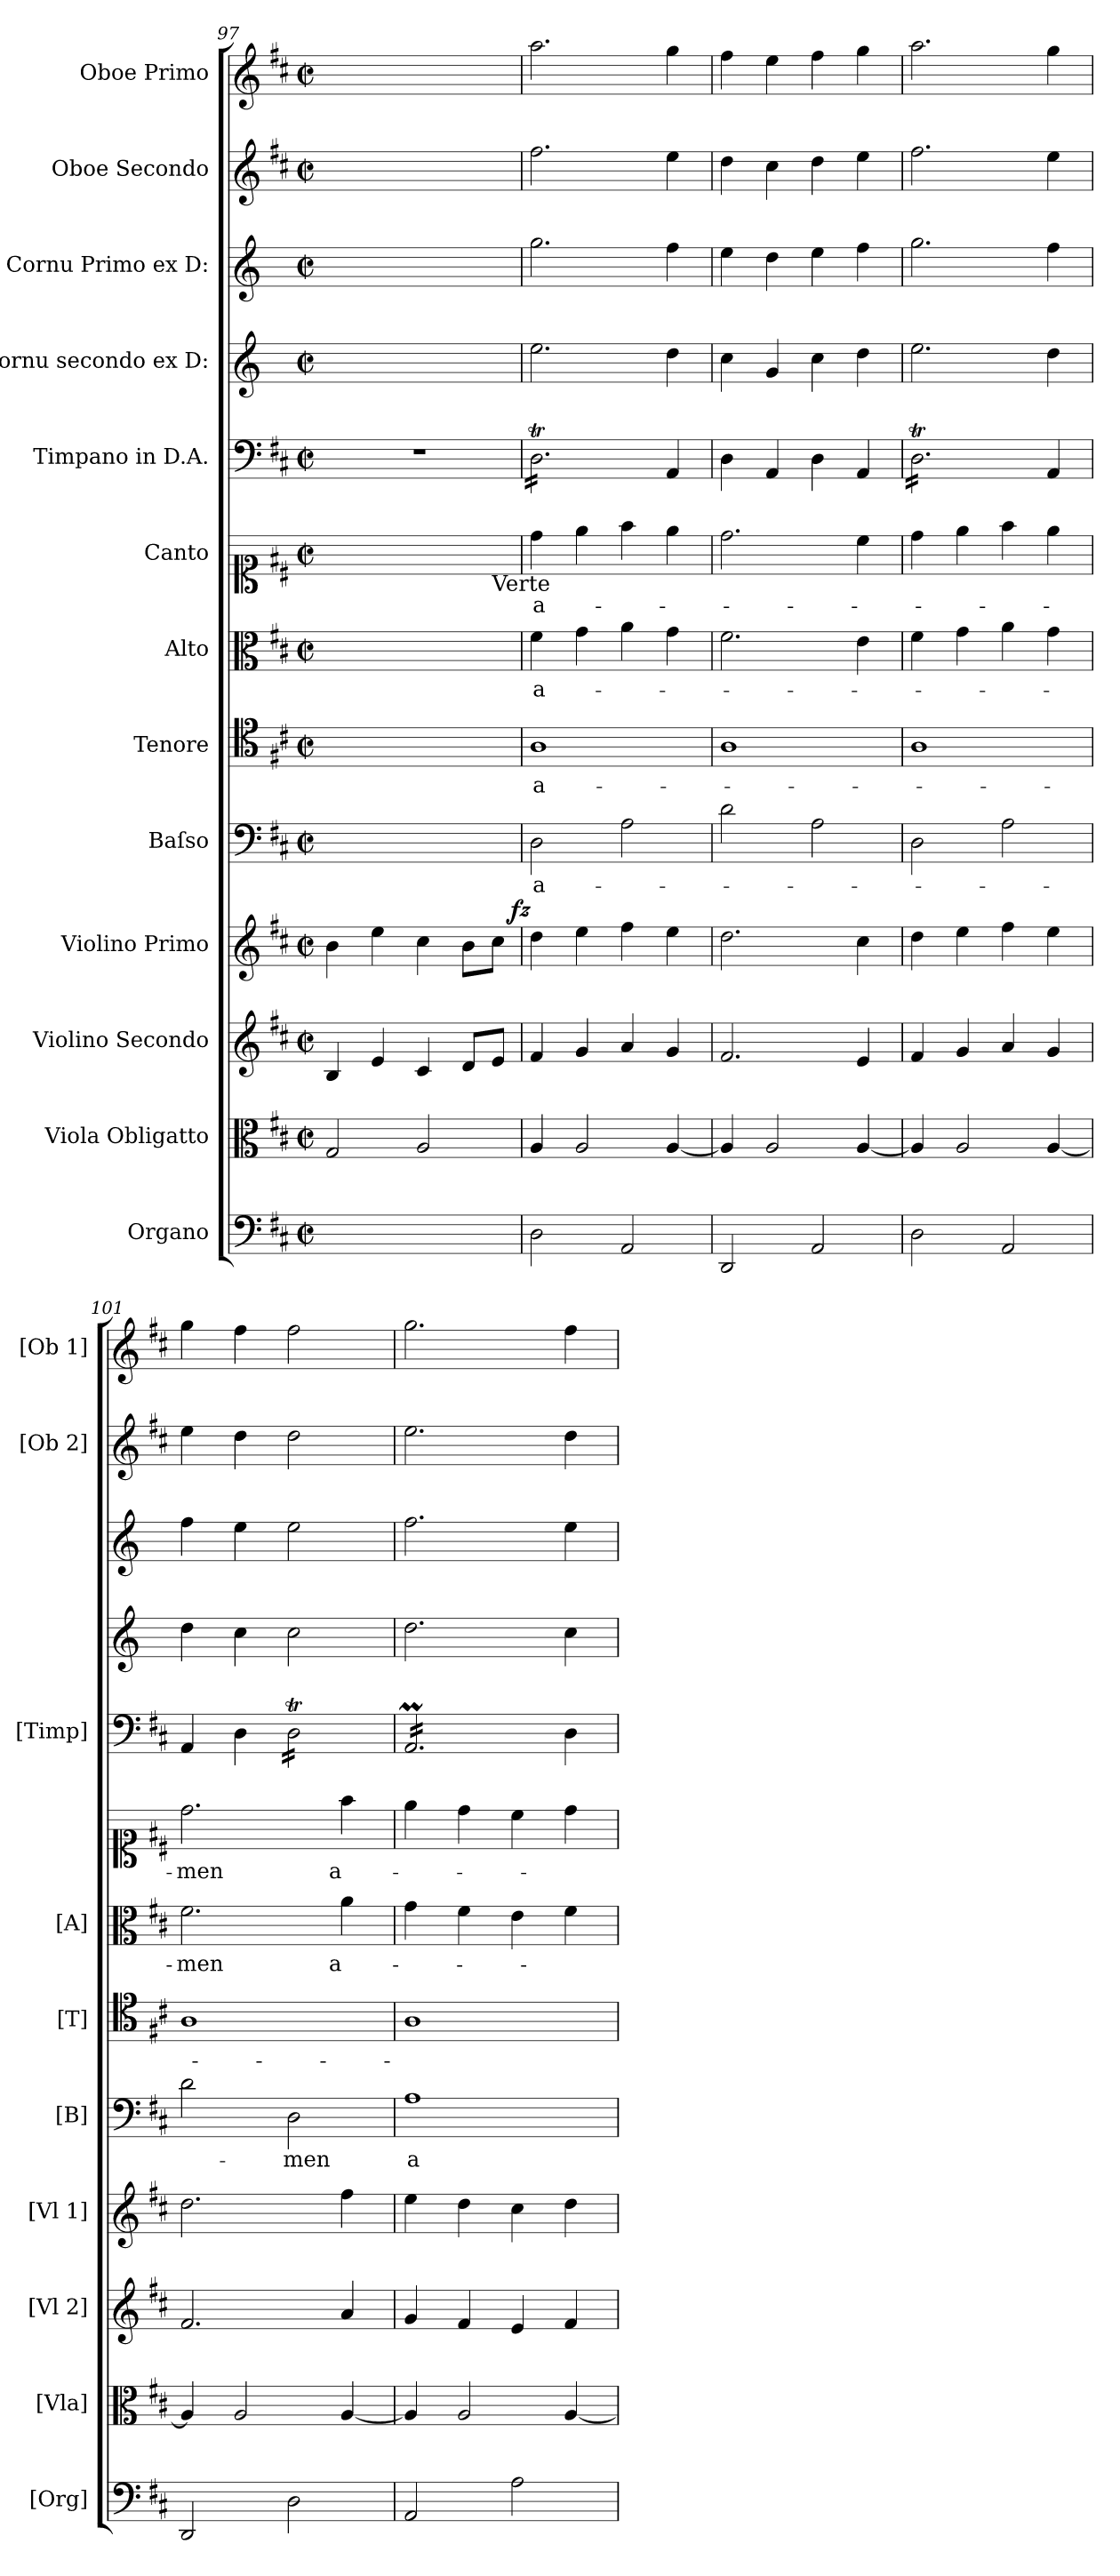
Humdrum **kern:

**kern	**kern	**dynam	**kern	**dynam	**kern	**dynam	**kern	**text	**kern	**text	**kern	**text	**kern	**text	**kern	**kern	**kern	**kern	**kern
*part13	*part12	*part12	*part11	*part11	*part10	*part10	*part9	*part9	*part8	*part8	*part7	*part7	*part6	*part6	*part5	*part4	*part3	*part2	*part1
*staff13	*staff12	*staff12	*staff11	*staff11	*staff10	*staff10	*staff9	*staff9	*staff8	*staff8	*staff7	*staff7	*staff6	*staff6	*staff5	*staff4	*staff3	*staff2	*staff1
*I"Organo	*I"Viola Obligatto	*	*I"Violino Secondo	*	*I"Violino Primo	*	*I"Baſso	*	*I"Tenore	*	*I"Alto	*	*I"Canto	*	*I"Timpano in D.A.	*I"Cornu secondo ex D:	*I"Cornu Primo ex D:	*I"Oboe Secondo	*I"Oboe Primo
*I'[Org]	*I'[Vla]	*	*I'[Vl 2]	*	*I'[Vl 1]	*	*I'[B]	*	*I'[T]	*	*I'[A]	*	*	*	*I'[Timp]	*	*	*I'[Ob 2]	*I'[Ob 1]
*clefF4	*clefC3	*	*clefG2	*	*clefG2	*	*clefF4	*	*clefC4	*	*clefC3	*	*clefC1	*	*clefF4	*clefG2	*clefG2	*clefG2	*clefG2
*	*	*	*	*	*	*	*	*	*	*	*	*	*	*	*	*ITrd6c10	*ITrd6c10	*	*
*k[f#c#]	*k[f#c#]	*	*k[f#c#]	*	*k[f#c#]	*	*k[f#c#]	*	*k[f#c#]	*	*k[f#c#]	*	*k[f#c#]	*	*k[f#c#]	*k[f#c#]	*k[f#c#]	*k[f#c#]	*k[f#c#]
*D:	*D:	*	*D:	*	*D:	*	*D:	*	*D:	*	*D:	*	*D:	*	*D:	*D:	*D:	*D:	*D:
*M2/2	*M2/2	*	*M2/2	*	*M2/2	*	*M2/2	*	*M2/2	*	*M2/2	*	*M2/2	*	*M2/2	*M2/2	*M2/2	*M2/2	*M2/2
*met(c|)	*met(c|)	*	*met(c|)	*	*met(c|)	*	*met(c|)	*	*met(c|)	*	*met(c|)	*	*met(c|)	*	*met(c|)	*met(c|)	*met(c|)	*met(c|)	*met(c|)
=97	=97	=97	=97	=97	=97	=97	=97	=97	=97	=97	=97	=97	=97	=97	=97	=97	=97	=97	=97
1ryy	2G/	.	4B/	.	4b\	.	1ryy	.	1ryy	.	1ryy	.	2..ryy	.	1r	1ryy	1ryy	1ryy	1ryy
.	.	.	4e/	.	4ee\	.	.	.	.	.	.	.	.	.	.	.	.	.	.
.	2A/	.	4c#/	.	4cc#\	.	.	.	.	.	.	.	.	.	.	.	.	.	.
.	.	.	8d/L	.	8b\L	.	.	.	.	.	.	.	.	.	.	.	.	.	.
!	!	!	!	!	!	!	!	!	!	!	!	!	!LO:TX:b:t=Verte	!	!	!	!	!	!
.	.	.	8e/J	.	8cc#\J	.	.	.	.	.	.	.	8ryy	.	.	.	.	.	.
=98	=98	=98	=98	=98	=98	=98	=98	=98	=98	=98	=98	=98	=98	=98	=98	=98	=98	=98	=98
!	!	!LO:DY:a	!	!LO:DY:a	!	!LO:DY:a:rj	!	!	!	!	!	!	!	!	!	!	!	!	!
*	*	*	*	*	*	*	*	*	*	*	*	*	*	*	*tremolo	*	*	*	*
2D\	4A/	for&colon;	4f#/	for&colon;	4dd\	fz	2D\	a-	1A	a-	4f#\	a-	4dd\	a-	16DT\LL	2.f#\	2.a\	2.ff#\	2.aa\
.	.	.	.	.	.	.	.	.	.	.	.	.	.	.	16DT\	.	.	.	.
.	.	.	.	.	.	.	.	.	.	.	.	.	.	.	16DT\	.	.	.	.
.	.	.	.	.	.	.	.	.	.	.	.	.	.	.	16DT\	.	.	.	.
.	2A/	.	4g/	.	4ee\	.	.	.	.	.	4g\	.	4ee\	.	16DT\	.	.	.	.
.	.	.	.	.	.	.	.	.	.	.	.	.	.	.	16DT\	.	.	.	.
.	.	.	.	.	.	.	.	.	.	.	.	.	.	.	16DT\	.	.	.	.
.	.	.	.	.	.	.	.	.	.	.	.	.	.	.	16DT\	.	.	.	.
2AA/	.	.	4a/	.	4ff#\	.	2A\	.	.	.	4a\	.	4ff#\	.	16DT\	.	.	.	.
.	.	.	.	.	.	.	.	.	.	.	.	.	.	.	16DT\	.	.	.	.
.	.	.	.	.	.	.	.	.	.	.	.	.	.	.	16DT\	.	.	.	.
.	.	.	.	.	.	.	.	.	.	.	.	.	.	.	16DT\JJ	.	.	.	.
*	*	*	*	*	*	*	*	*	*	*	*	*	*	*	*Xtremolo	*	*	*	*
.	[4A/	.	4g/	.	4ee\	.	.	.	.	.	4g\	.	4ee\	.	4AA/	4e\	4g\	4ee\	4gg\
=99	=99	=99	=99	=99	=99	=99	=99	=99	=99	=99	=99	=99	=99	=99	=99	=99	=99	=99	=99
2DD/	4A/]	.	2.f#/	.	2.dd\	.	2d\	.	1A	.	2.f#\	.	2.dd\	.	4D\	4d\	4f#\	4dd\	4ff#\
.	2A/	.	.	.	.	.	.	.	.	.	.	.	.	.	4AA/	4A/	4e\	4cc#\	4ee\
2AA/	.	.	.	.	.	.	2A\	.	.	.	.	.	.	.	4D\	4d\	4f#\	4dd\	4ff#\
.	[4A/	.	4e/	.	4cc#\	.	.	.	.	.	4e\	.	4cc#\	.	4AA/	4e\	4g\	4ee\	4gg\
=100	=100	=100	=100	=100	=100	=100	=100	=100	=100	=100	=100	=100	=100	=100	=100	=100	=100	=100	=100
*	*	*	*	*	*	*	*	*	*	*	*	*	*	*	*tremolo	*	*	*	*
2D\	4A/]	.	4f#/	.	4dd\	.	2D\	.	1A	.	4f#\	.	4dd\	.	16DT\LL	2.f#\	2.a\	2.ff#\	2.aa\
.	.	.	.	.	.	.	.	.	.	.	.	.	.	.	16DT\	.	.	.	.
.	.	.	.	.	.	.	.	.	.	.	.	.	.	.	16DT\	.	.	.	.
.	.	.	.	.	.	.	.	.	.	.	.	.	.	.	16DT\	.	.	.	.
.	2A/	.	4g/	.	4ee\	.	.	.	.	.	4g\	.	4ee\	.	16DT\	.	.	.	.
.	.	.	.	.	.	.	.	.	.	.	.	.	.	.	16DT\	.	.	.	.
.	.	.	.	.	.	.	.	.	.	.	.	.	.	.	16DT\	.	.	.	.
.	.	.	.	.	.	.	.	.	.	.	.	.	.	.	16DT\	.	.	.	.
2AA/	.	.	4a/	.	4ff#\	.	2A\	.	.	.	4a\	.	4ff#\	.	16DT\	.	.	.	.
.	.	.	.	.	.	.	.	.	.	.	.	.	.	.	16DT\	.	.	.	.
.	.	.	.	.	.	.	.	.	.	.	.	.	.	.	16DT\	.	.	.	.
.	.	.	.	.	.	.	.	.	.	.	.	.	.	.	16DT\JJ	.	.	.	.
*	*	*	*	*	*	*	*	*	*	*	*	*	*	*	*Xtremolo	*	*	*	*
.	[4A/	.	4g/	.	4ee\	.	.	.	.	.	4g\	.	4ee\	.	4AA/	4e\	4g\	4ee\	4gg\
=101	=101	=101	=101	=101	=101	=101	=101	=101	=101	=101	=101	=101	=101	=101	=101	=101	=101	=101	=101
2DD/	4A/]	.	2.f#/	.	2.dd\	.	2d\	.	1A	.	2.f#\	-men	2.dd\	-men	4AA/	4e\	4g\	4ee\	4gg\
.	2A/	.	.	.	.	.	.	.	.	.	.	.	.	.	4D\	4d\	4f#\	4dd\	4ff#\
*	*	*	*	*	*	*	*	*	*	*	*	*	*	*	*tremolo	*	*	*	*
2D\	.	.	.	.	.	.	2D\	men	.	.	.	.	.	.	16DT\LL	2d\	2f#\	2dd\	2ff#\
.	.	.	.	.	.	.	.	.	.	.	.	.	.	.	16DT\	.	.	.	.
.	.	.	.	.	.	.	.	.	.	.	.	.	.	.	16DT\	.	.	.	.
.	.	.	.	.	.	.	.	.	.	.	.	.	.	.	16DT\	.	.	.	.
.	[4A/	.	4a/	.	4ff#\	.	.	.	.	.	4a\	a-	4ff#\	a-	16DT\	.	.	.	.
.	.	.	.	.	.	.	.	.	.	.	.	.	.	.	16DT\	.	.	.	.
.	.	.	.	.	.	.	.	.	.	.	.	.	.	.	16DT\	.	.	.	.
.	.	.	.	.	.	.	.	.	.	.	.	.	.	.	16DT\JJ	.	.	.	.
=102	=102	=102	=102	=102	=102	=102	=102	=102	=102	=102	=102	=102	=102	=102	=102	=102	=102	=102	=102
2AA/	4A/]	.	4g/	.	4ee\	.	1A	a-	1A	.	4g\	.	4ee\	.	16AAM/LL	2.e\	2.g\	2.ee\	2.gg\
.	.	.	.	.	.	.	.	.	.	.	.	.	.	.	16AAM/	.	.	.	.
.	.	.	.	.	.	.	.	.	.	.	.	.	.	.	16AAM/	.	.	.	.
.	.	.	.	.	.	.	.	.	.	.	.	.	.	.	16AAM/	.	.	.	.
.	2A/	.	4f#/	.	4dd\	.	.	.	.	.	4f#\	.	4dd\	.	16AAM/	.	.	.	.
.	.	.	.	.	.	.	.	.	.	.	.	.	.	.	16AAM/	.	.	.	.
.	.	.	.	.	.	.	.	.	.	.	.	.	.	.	16AAM/	.	.	.	.
.	.	.	.	.	.	.	.	.	.	.	.	.	.	.	16AAM/	.	.	.	.
2A\	.	.	4e/	.	4cc#\	.	.	.	.	.	4e\	.	4cc#\	.	16AAM/	.	.	.	.
.	.	.	.	.	.	.	.	.	.	.	.	.	.	.	16AAM/	.	.	.	.
.	.	.	.	.	.	.	.	.	.	.	.	.	.	.	16AAM/	.	.	.	.
.	.	.	.	.	.	.	.	.	.	.	.	.	.	.	16AAM/JJ	.	.	.	.
*	*	*	*	*	*	*	*	*	*	*	*	*	*	*	*Xtremolo	*	*	*	*
.	[4A/	.	4f#/	.	4dd\	.	.	.	.	.	4f#\	.	4dd\	.	4D\	4d\	4f#\	4dd\	4ff#\
=	=	=	=	=	=	=	=	=	=	=	=	=	=	=	=	=	=	=	=
*-	*-	*-	*-	*-	*-	*-	*-	*-	*-	*-	*-	*-	*-	*-	*-	*-	*-	*-	*-
